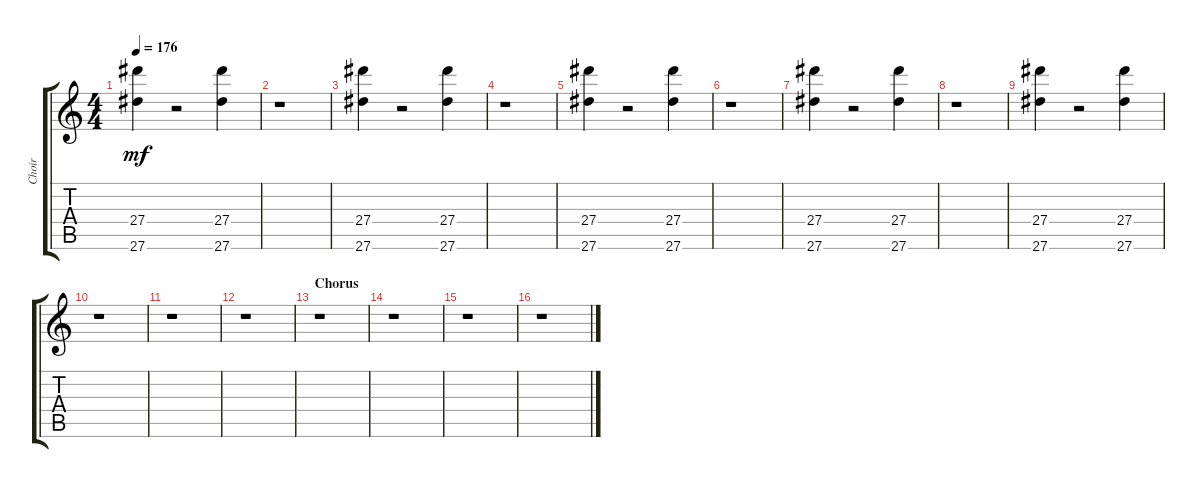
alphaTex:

\track ("Choir" "Choir") {instrument electricguitarclean}
\staff {score tabs}
\tuning (D4 A3 F3 C3 G2 C2) {hide}
\ts (4 4)
\tempo 176
\clef g2
\ks aminor
(27.4 27.6).4{dy mf} r.2 (27.4 27.6).4 |
r.1 |
(27.4 27.6).4 r.2 (27.4 27.6).4 |
r.1 |
(27.4 27.6).4 r.2 (27.4 27.6).4 |
r.1 |
(27.4 27.6).4 r.2 (27.4 27.6).4 |
r.1 |
(27.4 27.6).4 r.2 (27.4 27.6).4 |
r.1 |
r.1 |
r.1 |
\section ("" "Chorus")
r.1 |
r.1 |
r.1 |
r.1
